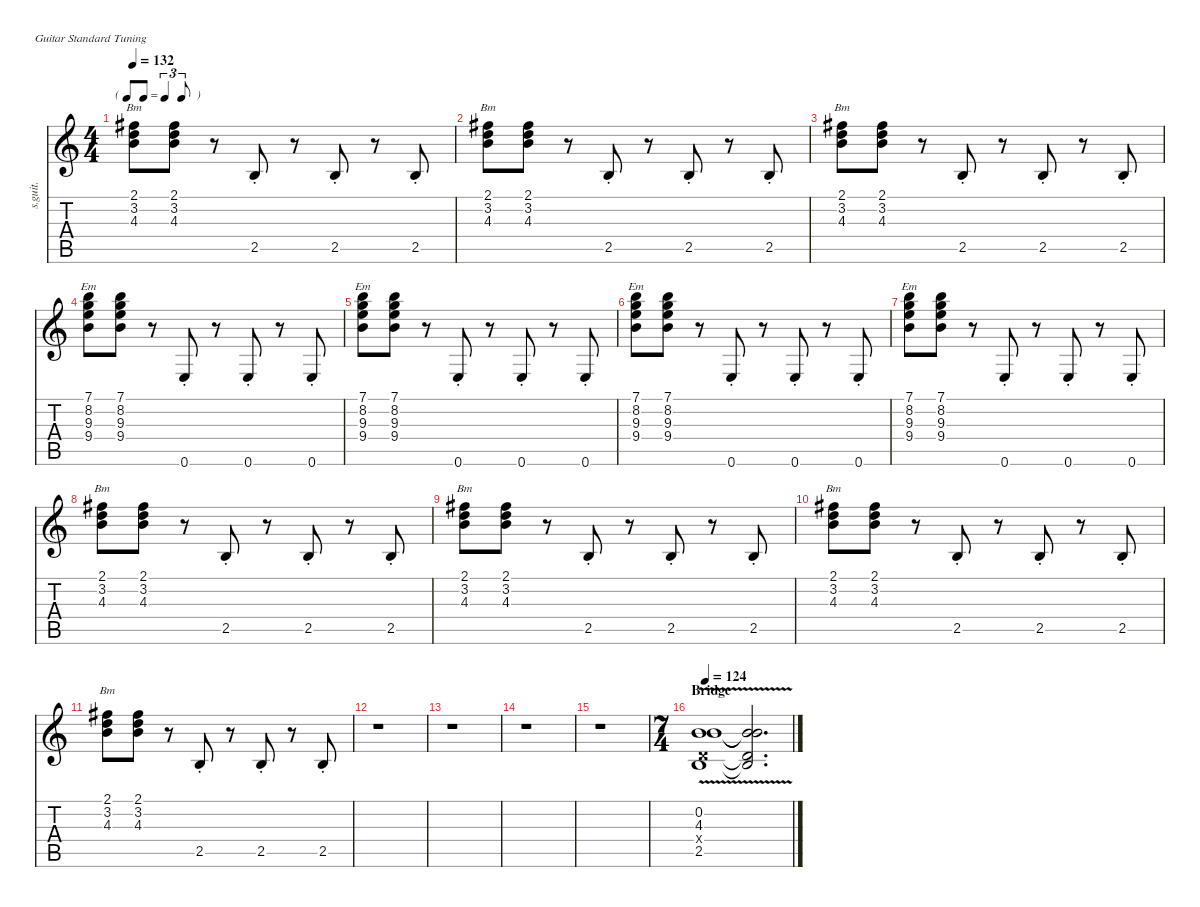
\defaultSystemsLayout 4
\hideDynamics
\bracketExtendMode nobrackets
\track ("David Gilmour | Fender Stratocaster | Rhythm Guitar" "s.guit.") {instrument electricguitarclean}
\staff {score tabs}
\tuning (E4 B3 G3 D3 A2 E2)
\chord ("Bm" 3 1 2 2 0 x) {showdiagram false}
\chord ("Em" 3 1 2 2 0 x) {showdiagram false}
\ts (4 4)
\tf triplet8th
\tempo 132
\clef g2
\ks c
(2.1{acc #} 3.2 4.3).8{ch "Bm" dy mf} (2.1{acc #} 3.2 4.3).8 r.8 2.5{st}.8 r.8 2.5{st}.8 r.8 2.5{st}.8 |
(2.1{acc #} 3.2 4.3).8{ch "Bm"} (2.1{acc #} 3.2 4.3).8 r.8 2.5{st}.8 r.8 2.5{st}.8 r.8 2.5{st}.8 |
(2.1{acc #} 3.2 4.3).8{ch "Bm"} (2.1{acc #} 3.2 4.3).8 r.8 2.5{st}.8 r.8 2.5{st}.8 r.8 2.5{st}.8 |
(7.1 8.2 9.3 9.4).8{ch "Em"} (7.1 8.2 9.3 9.4).8 r.8 0.6{st}.8 r.8 0.6{st}.8 r.8 0.6{st}.8 |
(7.1 8.2 9.3 9.4).8{ch "Em"} (7.1 8.2 9.3 9.4).8 r.8 0.6{st}.8 r.8 0.6{st}.8 r.8 0.6{st}.8 |
(7.1 8.2 9.3 9.4).8{ch "Em"} (7.1 8.2 9.3 9.4).8 r.8 0.6{st}.8 r.8 0.6{st}.8 r.8 0.6{st}.8 |
(7.1 8.2 9.3 9.4).8{ch "Em"} (7.1 8.2 9.3 9.4).8 r.8 0.6{st}.8 r.8 0.6{st}.8 r.8 0.6{st}.8 |
(2.1{acc #} 3.2 4.3).8{ch "Bm"} (2.1{acc #} 3.2 4.3).8 r.8 2.5{st}.8 r.8 2.5{st}.8 r.8 2.5{st}.8 |
(2.1{acc #} 3.2 4.3).8{ch "Bm"} (2.1{acc #} 3.2 4.3).8 r.8 2.5{st}.8 r.8 2.5{st}.8 r.8 2.5{st}.8 |
(2.1{acc #} 3.2 4.3).8{ch "Bm"} (2.1{acc #} 3.2 4.3).8 r.8 2.5{st}.8 r.8 2.5{st}.8 r.8 2.5{st}.8 |
(2.1{acc #} 3.2 4.3).8{ch "Bm"} (2.1{acc #} 3.2 4.3).8 r.8 2.5{st}.8 r.8 2.5{st}.8 r.8 2.5{st}.8 |
r.1 |
r.1 |
r.1 |
r.1 |
\ts (7 4)
\beaming (8 2 2 2 2)
\section ("" "Bridge")
\tempo 124
(0.2{v} 4.3{v} 0.4{v x} 2.5{v}).1 (0.2{v t} 4.3{v t} 0.4{v t} 2.5{v t}).2{d}
